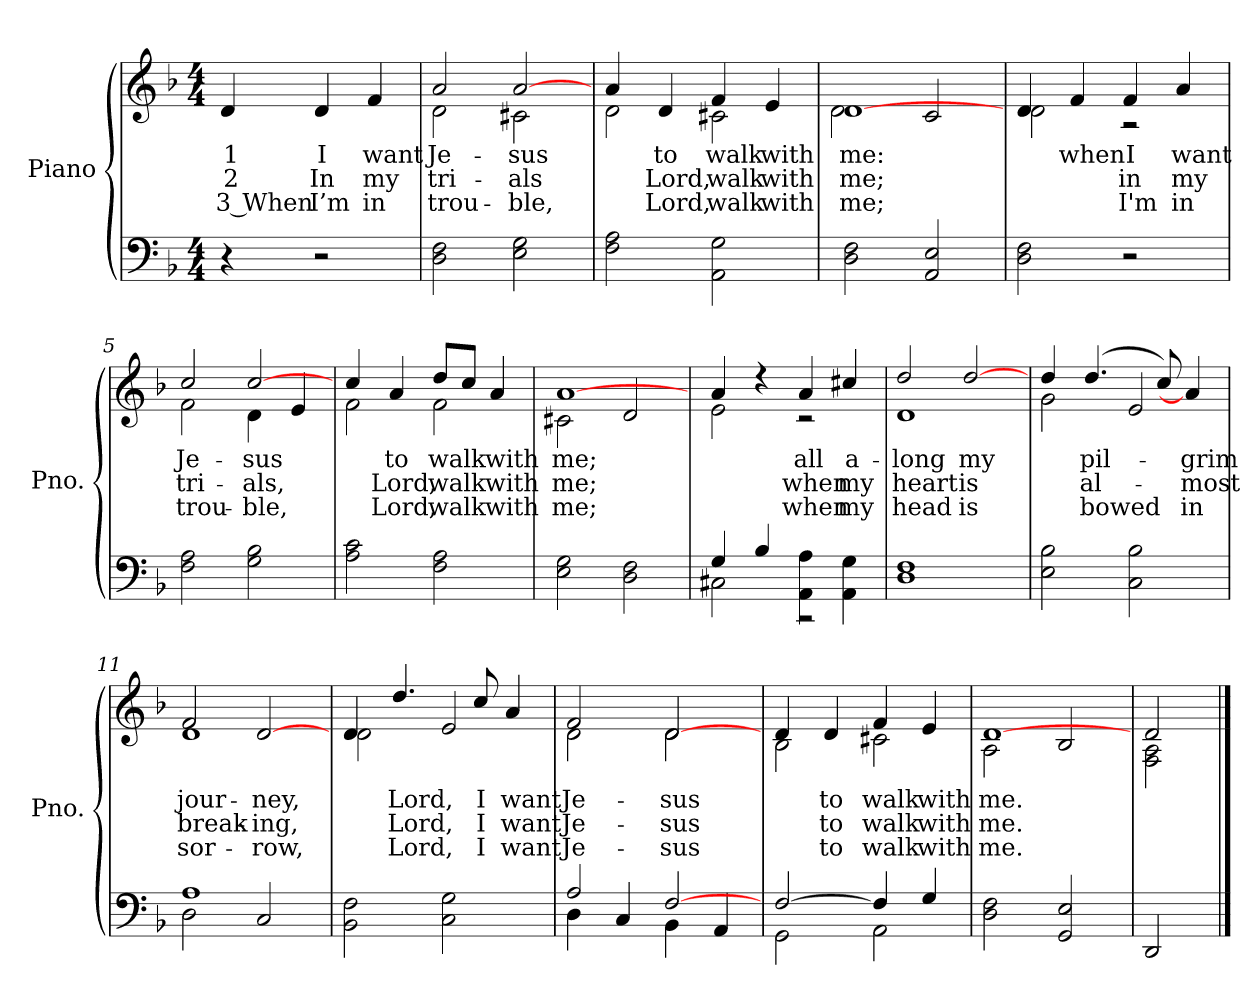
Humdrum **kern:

**kern	**kern	**text	**text	**text
*part2	*part1	*part1	*part1	*part1
*staff2	*staff1	*staff1	*staff1	*staff1
*I"Piano	*I"Piano	*	*	*
*I'Pno.	*I'Pno.	*	*	*
!!LO:PB:g=z
*clefF4	*clefG2	*	*	*
*k[b-]	*k[b-]	*	*	*
*F:	*F:	*	*	*
*M4/4	*M4/4	*	*	*
=	=	=	=	=
!	!	!LO:LY:b:color=#000000	!LO:LY:b:color=#000000	!LO:LY:b:color=#000000
4r	4di/	1	2	3 When
!	!	!LO:LY:b:color=#000000	!LO:LY:b:color=#000000	!LO:LY:b:color=#000000
2r	4di/	I	In	I’m
!	!	!LO:LY:b:color=#000000	!LO:LY:b:color=#000000	!LO:LY:b:color=#000000
.	4fi/	want	my	in
=1	=1	=1	=1	=1
!	!	!LO:LY:b:color=#000000	!LO:LY:b:color=#000000	!LO:LY:b:color=#000000
*	*^	*	*	*
2Di\ 2Fi	2ai/	2di\	Je-	tri-	trou-
!	!	!	!LO:LY:b:color=#000000	!LO:LY:b:color=#000000	!LO:LY:b:color=#000000
2Ei\ 2Gi	[2ai/	2c#Xi\	-sus	-als	-ble,
=2	=2	=2	=2	=2	=2
2Fi\ 2Ai	4ai/	2di\	.	.	.
!	!	!	!LO:LY:b:color=#000000	!LO:LY:b:color=#000000	!LO:LY:b:color=#000000
.	4di/	.	to	Lord,	Lord,
!	!	!	!LO:LY:b:color=#000000	!LO:LY:b:color=#000000	!LO:LY:b:color=#000000
2AAi\ 2Gi	4fi/	2c#Xi\	walk	walk	walk
!	!	!	!LO:LY:b:color=#000000	!LO:LY:b:color=#000000	!LO:LY:b:color=#000000
.	4ei/	.	with	with	with
=3	=3	=3	=3	=3	=3
!	!	!	!LO:LY:b:color=#000000	!LO:LY:b:color=#000000	!LO:LY:b:color=#000000
2Di\ 2Fi	[1di/	2di\	me:	me;	me;
2AAi/ 2Ei	.	2ci/	.	.	.
=4	=4	=4	=4	=4	=4
2Di\ 2Fi	4di/	2di\	.	.	.
!	!	!	!LO:LY:b:color=#000000	!	!
.	4fi/	.	when	.	.
!	!	!	!LO:LY:b:color=#000000	!LO:LY:b:color=#000000	!LO:LY:b:color=#000000
2r	4fi/	2r	I	in	I'm
!	!	!	!LO:LY:b:color=#000000	!LO:LY:b:color=#000000	!LO:LY:b:color=#000000
.	4ai/	.	want	my	in
!!LO:LB:g=z	!!
=5	=5	=5	=5	=5	=5
!	!	!	!LO:LY:b:color=#000000	!LO:LY:b:color=#000000	!LO:LY:b:color=#000000
2Fi\ 2Ai	2cci/	2fi\	Je-	tri-	trou-
!	!	!	!LO:LY:b:color=#000000	!LO:LY:b:color=#000000	!LO:LY:b:color=#000000
2Gi\ 2B-i	[2cci/	4di\	-sus	-als,	-ble,
.	.	4ei/	.	.	.
=6	=6	=6	=6	=6	=6
2Ai\ 2ci	4cci/	2fi\	.	.	.
!	!	!	!LO:LY:b:color=#000000	!LO:LY:b:color=#000000	!LO:LY:b:color=#000000
.	4ai/	.	to	Lord,	Lord,
!	!	!	!LO:LY:b:color=#000000	!LO:LY:b:color=#000000	!LO:LY:b:color=#000000
2Fi\ 2Ai	8ddi/L	2fi\	walk	walk	walk
.	8cci/J	.	.	.	.
!	!	!	!LO:LY:b:color=#000000	!LO:LY:b:color=#000000	!LO:LY:b:color=#000000
.	4ai/	.	with	with	with
=7	=7	=7	=7	=7	=7
!	!	!	!LO:LY:b:color=#000000	!LO:LY:b:color=#000000	!LO:LY:b:color=#000000
2Ei\ 2Gi	[1ai/	2c#Xi\	me;	me;	me;
2Di\ 2Fi	.	2di/	.	.	.
=8	=8	=8	=8	=8	=8
*^	*	*	*	*	*
4Gi/	2C#Xi\	4ai/	2ei\	.	.	.
4B-i/	.	4r	.	.	.	.
!	!	!	!	!LO:LY:b:color=#000000	!LO:LY:b:color=#000000	!LO:LY:b:color=#000000
4AAi\ 4Ai	2r	4ai/	2r	all	when	when
!	!	!	!	!LO:LY:b:color=#000000	!LO:LY:b:color=#000000	!LO:LY:b:color=#000000
4AAi\ 4Gi	.	4cc#Xi/	.	a-	my	my
*v	*v	*	*	*	*	*
=9	=9	=9	=9	=9	=9
!	!	!	!LO:LY:b:color=#000000	!LO:LY:b:color=#000000	!LO:LY:b:color=#000000
1Di/ 1Fi	2ddi/	1di/	-long	heart	head
!	!	!	!LO:LY:b:color=#000000	!LO:LY:b:color=#000000	!LO:LY:b:color=#000000
.	[2ddi/	.	my	is	is
=10	=10	=10	=10	=10	=10
2Ei\ 2B-i	4ddi/	2gi\	.	.	.
!	!	!	!LO:LY:b:color=#000000	!LO:LY:b:color=#000000	!LO:LY:b:color=#000000
.	(4.ddi/	.	pil-	al-	bowed
2Ci\ 2B-i	.	2ei/	.	.	.
.	8cci/)	.	.	.	.
!	!	!	!LO:LY:b:color=#000000	!LO:LY:b:color=#000000	!LO:LY:b:color=#000000
.	4ai/]	.	-grim	-most	in
!!LO:LB:g=z	!!
=11	=11	=11	=11	=11	=11
*^	*	*	*	*	*
!	!	!	!	!LO:LY:b:color=#000000	!LO:LY:b:color=#000000	!LO:LY:b:color=#000000
1Ai\	2Di\	2fi/	1di/	jour-	break-	sor-
!	!	!	!	!LO:LY:b:color=#000000	!LO:LY:b:color=#000000	!LO:LY:b:color=#000000
.	2Ci/	[2di/	.	-ney,	-ing,	-row,
*v	*v	*	*	*	*	*
=12	=12	=12	=12	=12	=12
2BB-i\ 2Fi	4di/	2di\	.	.	.
!	!	!	!LO:LY:b:color=#000000	!LO:LY:b:color=#000000	!LO:LY:b:color=#000000
.	4.ddi/	.	Lord,	Lord,	Lord,
2Ci\ 2Gi	.	2ei/	.	.	.
!	!	!	!LO:LY:b:color=#000000	!LO:LY:b:color=#000000	!LO:LY:b:color=#000000
.	8cci/	.	I	I	I
!	!	!	!LO:LY:b:color=#000000	!LO:LY:b:color=#000000	!LO:LY:b:color=#000000
.	4ai/	.	want	want	want
=13	=13	=13	=13	=13	=13
*^	*	*	*	*	*
!	!	!	!	!LO:LY:b:color=#000000	!LO:LY:b:color=#000000	!LO:LY:b:color=#000000
2Ai/	4Di\	2fi/	2di\	Je-	Je-	Je-
.	4Ci/	.	.	.	.	.
!	!	!	!	!LO:LY:b:color=#000000	!LO:LY:b:color=#000000	!LO:LY:b:color=#000000
[2Fi/	4BB-i\	[2di/	2di\	-sus	-sus	-sus
.	4AAi/	.	.	.	.	.
=14	=14	=14	=14	=14	=14	=14
[2Fi/	2GGi\	4di/	2B-i\	.	.	.
!	!	!	!	!LO:LY:b:color=#000000	!LO:LY:b:color=#000000	!LO:LY:b:color=#000000
.	.	4di/	.	to	to	to
!	!	!	!	!LO:LY:b:color=#000000	!LO:LY:b:color=#000000	!LO:LY:b:color=#000000
4Fi/]	2AAi\	4fi/	2c#Xi\	walk	walk	walk
!	!	!	!	!LO:LY:b:color=#000000	!LO:LY:b:color=#000000	!LO:LY:b:color=#000000
4Gi/	.	4ei/	.	with	with	with
*v	*v	*	*	*	*	*
=15	=15	=15	=15	=15	=15
!	!	!	!LO:LY:b:color=#000000	!LO:LY:b:color=#000000	!LO:LY:b:color=#000000
2Di\ 2Fi	[1di/	2Ai\	me.	me.	me.
2GGi/ 2Ei	.	2B-i/	.	.	.
=16	=16	=16	=16	=16	=16
2DDi/	2di/	2Fi\ 2Ai	.	.	.
*	*v	*v	*	*	*
==	==	==	==	==
*-	*-	*-	*-	*-
